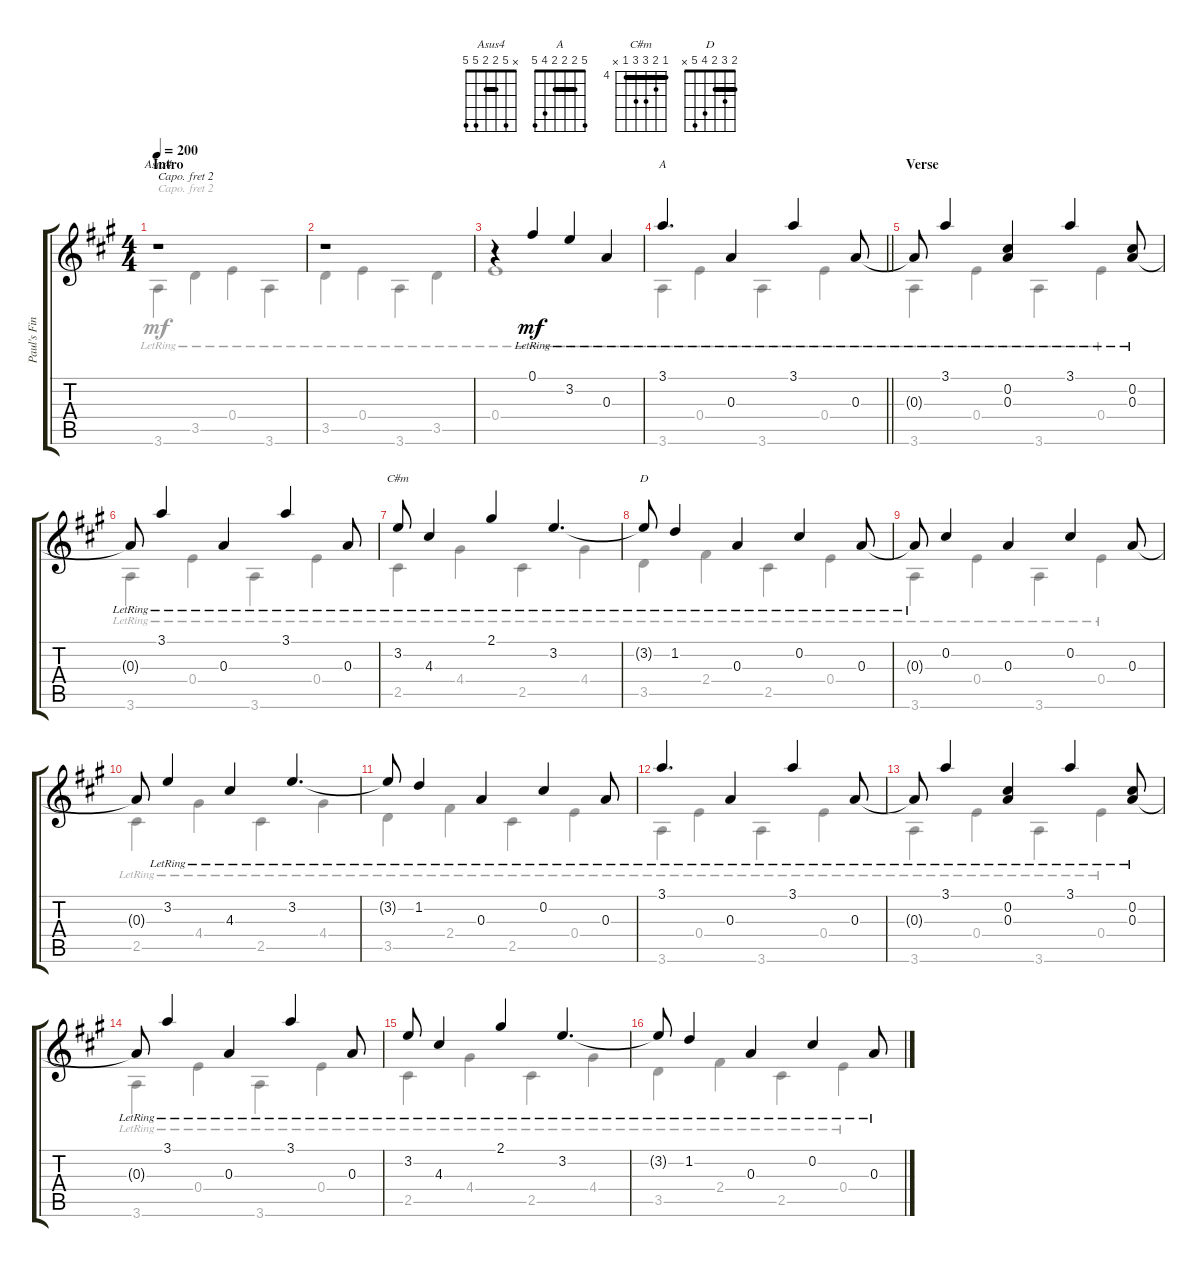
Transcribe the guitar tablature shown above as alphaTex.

\track ("Paul's Fingerpicking" "Paul's Fin") {instrument acousticguitarsteel}
\staff {score tabs}
\capo 2
\tuning (E4 B3 G3 D3 A2 E2) {hide}
\chord ("Asus4" x 5 2 2 5 5) {barre 2}
\chord ("A" 5 2 2 2 4 5) {barre 2}
\chord ("C#m" 4 5 6 6 4 x) {firstfret 4 barre 4}
\chord ("D" 2 3 2 4 5 x) {barre 2}
\voice
\ts (4 4)
\section ("" "Intro")
\tempo 200
\clef g2
\ks a
r.1{ch "Asus4" dy mf instrument acousticguitarsteel} |
r.1 |
r.4 0.1{lr}.4 3.2{lr}.4 0.3{lr}.4 |
\barLineRight lightlight
3.1{lr}.4{d ch "A"} 0.3{lr}.4 3.1{lr}.4 0.3{lr}.8 |
\section ("" "Verse")
0.3{lr t}.8 3.1{lr}.4 (0.2{lr} 0.3{lr}).4 3.1{lr}.4 (0.2{lr} 0.3{lr}).8 |
0.3{lr t}.8 3.1{lr}.4 0.3{lr}.4 3.1{lr}.4 0.3{lr}.8 |
3.2{lr}.8{ch "C#m"} 4.3{lr}.4 2.1{lr}.4 3.2{lr}.4{d} |
3.2{lr t}.8{ch "D"} 1.2{lr}.4 0.3{lr}.4 0.2{lr}.4 0.3{lr}.8 |
0.3{lr t}.8 0.2.4 0.3.4 0.2.4 0.3.8 |
0.3{t}.8 3.2{lr}.4 4.3{lr}.4 3.2{lr}.4{d} |
3.2{lr t}.8 1.2{lr}.4 0.3{lr}.4 0.2{lr}.4 0.3{lr}.8 |
3.1{lr}.4{d} 0.3{lr}.4 3.1{lr}.4 0.3{lr}.8 |
0.3{lr t}.8 3.1{lr}.4 (0.2{lr} 0.3{lr}).4 3.1{lr}.4 (0.2{lr} 0.3{lr}).8 |
0.3{lr t}.8 3.1{lr}.4 0.3{lr}.4 3.1{lr}.4 0.3{lr}.8 |
3.2{lr}.8 4.3{lr}.4 2.1{lr}.4 3.2{lr}.4{d} |
3.2{lr t}.8 1.2{lr}.4 0.3{lr}.4 0.2{lr}.4 0.3{lr}.8
\voice
\clef g2
\ottava regular
\simile none
\ks a
3.6{lr}.4{dy mf} 3.5{lr}.4 0.4{lr}.4 3.6{lr}.4 |
3.5{lr}.4 0.4{lr}.4 3.6{lr}.4 3.5{lr}.4 |
0.4{lr}.1 |
\barLineRight lightlight
3.6{lr}.4 0.4{lr}.4 3.6{lr}.4 0.4{lr}.4 |
3.6{lr}.4 0.4{lr}.4 3.6{lr}.4 0.4{lr}.4 |
3.6{lr}.4 0.4{lr}.4 3.6{lr}.4 0.4{lr}.4 |
2.5{lr}.4 4.4{lr}.4 2.5{lr}.4 4.4{lr}.4 |
3.5{lr}.4 2.4{lr}.4 2.5{lr}.4 0.4{lr}.4 |
3.6{lr}.4 0.4{lr}.4 3.6{lr}.4 0.4{lr}.4 |
2.5{lr}.4 4.4{lr}.4 2.5{lr}.4 4.4{lr}.4 |
3.5{lr}.4 2.4{lr}.4 2.5{lr}.4 0.4{lr}.4 |
3.6{lr}.4 0.4{lr}.4 3.6{lr}.4 0.4{lr}.4 |
3.6{lr}.4 0.4{lr}.4 3.6{lr}.4 0.4{lr}.4 |
3.6{lr}.4 0.4{lr}.4 3.6{lr}.4 0.4{lr}.4 |
2.5{lr}.4 4.4{lr}.4 2.5{lr}.4 4.4{lr}.4 |
3.5{lr}.4 2.4{lr}.4 2.5{lr}.4 0.4{lr}.4
